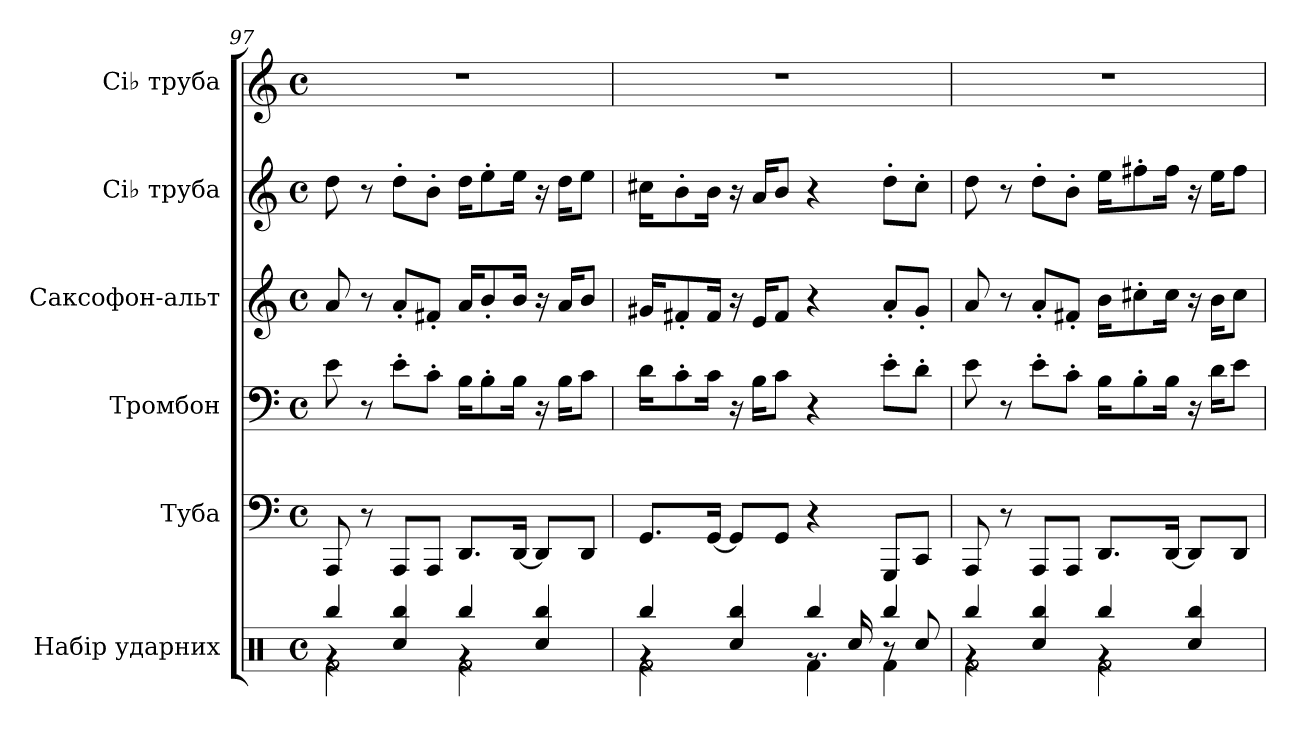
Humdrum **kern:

**kern	**kern	**kern	**kern	**kern	**kern
*part6	*part5	*part4	*part3	*part2	*part1
*staff6	*staff5	*staff4	*staff3	*staff2	*staff1
*I"Набір ударних	*I"Туба	*I"Тромбон	*I"Саксофон-альт	*I"Сі♭ труба	*I"Сі♭ труба
*clefX	*clefF4	*clefF4	*clefG2	*clefG2	*clefG2
*	*	*	*ITrd5c9	*ITrd1c2	*ITrd1c2
*k[]	*k[]	*k[]	*k[b-e-a-]	*k[b-e-]	*k[b-e-]
*M4/4	*M4/4	*M4/4	*M4/4	*M4/4	*M4/4
*met(c)	*met(c)	*met(c)	*met(c)	*met(c)	*met(c)
=97	=97	=97	=97	=97	=97
*^	*	*	*	*	*
*	*^	*	*	*	*	*
4rg	2Rf\	4Rbb/	8AAA/	8e\	8c/	8cc\	1r
.	.	.	8r	8r	8r	8r	.
4Rcc/	.	4Rbb/	8AAA/L	8e'\L	8c'/L	8cc'\L	.
.	.	.	8AAA/J	8c'\J	8An'/J	8a'\J	.
4rg	2Rf\	4Rbb/	8.DD/L	16B\KL	16c/KL	16cc\KL	.
.	.	.	.	8B'\	8d'/	8dd'\	.
.	.	.	[16DD/Jk	16B\Jk	16d/Jk	16dd\Jk	.
4Rcc/	.	4Rbb/	8DD/L]	16r	16r	16r	.
.	.	.	.	16B\KL	16c/KL	16cc\KL	.
.	.	.	8DD/J	8c\J	8d/J	8dd\J	.
=98	=98	=98	=98	=98	=98	=98	=98
4rg	2Rf\	4Rbb/	8.GG/L	16d\KL	16Bn/KL	16bn\KL	1r
.	.	.	.	8c'\	8An'/	8a'\	.
.	.	.	[16GG/Jk	16c\Jk	16A/Jk	16a\Jk	.
4Rcc/	.	4Rbb/	8GG/L]	16r	16r	16r	.
.	.	.	.	16B\KL	16G/KL	16g/KL	.
.	.	.	8GG/J	8c\J	8A/J	8a/J	.
8.rg	4Rf\	4Rbb/	4r	4r	4r	4r	.
16Rcc/	.	.	.	.	.	.	.
8r	4Rf\	4Rbb/	8GGG/L	8e'\L	8c'/L	8cc'\L	.
8Rcc/	.	.	8CC/J	8d'\J	8B'/J	8b'\J	.
!!LO:LB:g=z
=99	=99	=99	=99	=99	=99	=99	=99
4rg	2Rf\	4Rbb/	8AAA/	8e\	8c/	8cc\	1r
.	.	.	8r	8r	8r	8r	.
4Rcc/	.	4Rbb/	8AAA/L	8e'\L	8c'/L	8cc'\L	.
.	.	.	8AAA/J	8c'\J	8An'/J	8a'\J	.
4rg	2Rf\	4Rbb/	8.DD/L	16B\KL	16d\KL	16dd\KL	.
.	.	.	.	8B'\	8en'\	8een'\	.
.	.	.	[16DD/Jk	16B\Jk	16e\Jk	16ee\Jk	.
4Rcc/	.	4Rbb/	8DD/L]	16r	16r	16r	.
.	.	.	.	16d\KL	16d\KL	16dd\KL	.
.	.	.	8DD/J	8e\J	8e\J	8ee\J	.
*v	*v	*v	*	*	*	*	*
=	=	=	=	=	=
*-	*-	*-	*-	*-	*-
